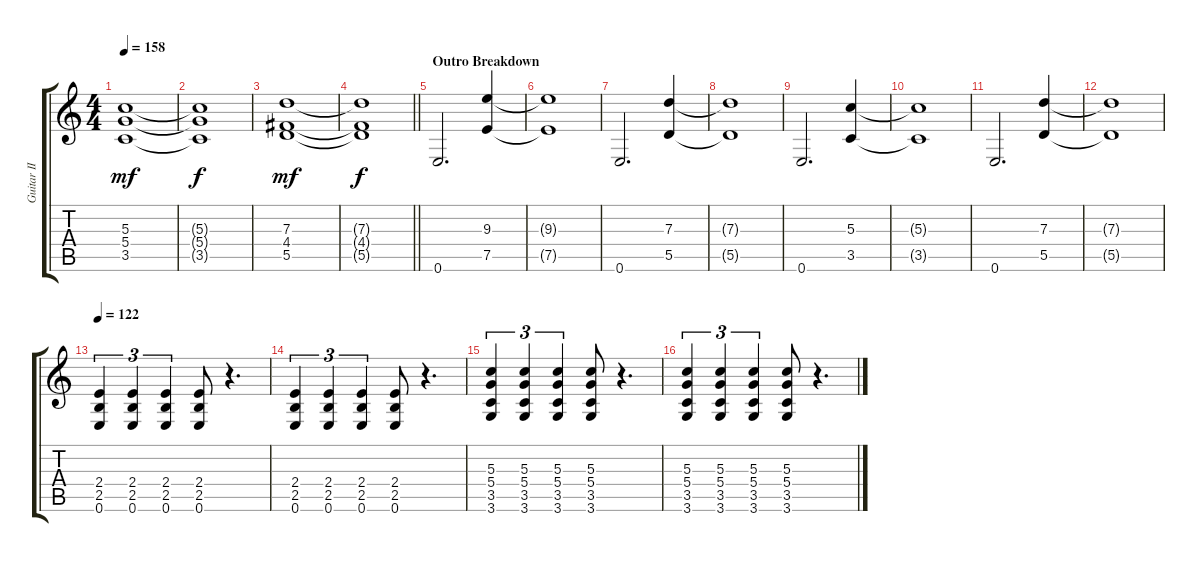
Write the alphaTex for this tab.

\track ("Guitar II" "Guitar II") {instrument distortionguitar}
\staff {score tabs}
\tuning (E4 B3 G3 D3 A2 E2) {hide}
\ts (4 4)
\tempo 158
\clef g2
\ks c
(5.3 5.4 3.5).1{dy mf} |
(5.3{t} 5.4{t} 3.5{t}).1{dy f} |
(7.3 4.4 5.5).1{dy mf} |
\barLineRight lightlight
(7.3{t} 4.4{t} 5.5{t}).1{dy f} |
\section ("" "Outro Breakdown")
0.6.2{d instrument electricguitarclean} (9.3 7.5).4 |
(9.3{t} 7.5{t}).1 |
0.6.2{d} (7.3 5.5).4 |
(7.3{t} 5.5{t}).1 |
0.6.2{d} (5.3 3.5).4 |
(5.3{t} 3.5{t}).1 |
0.6.2{d} (7.3 5.5).4 |
(7.3{t} 5.5{t}).1 |
\tempo 122
(2.4 2.5 0.6).4{tu (3 2) instrument distortionguitar} (2.4 2.5 0.6).4{tu (3 2)} (2.4 2.5 0.6).4{tu (3 2)} (2.4 2.5 0.6).8 r.4{d} |
(2.4 2.5 0.6).4{tu (3 2)} (2.4 2.5 0.6).4{tu (3 2)} (2.4 2.5 0.6).4{tu (3 2)} (2.4 2.5 0.6).8 r.4{d} |
(5.3 5.4 3.5 3.6).4{tu (3 2)} (5.3 5.4 3.5 3.6).4{tu (3 2)} (5.3 5.4 3.5 3.6).4{tu (3 2)} (5.3 5.4 3.5 3.6).8 r.4{d} |
(5.3 5.4 3.5 3.6).4{tu (3 2)} (5.3 5.4 3.5 3.6).4{tu (3 2)} (5.3 5.4 3.5 3.6).4{tu (3 2)} (5.3 5.4 3.5 3.6).8 r.4{d}
